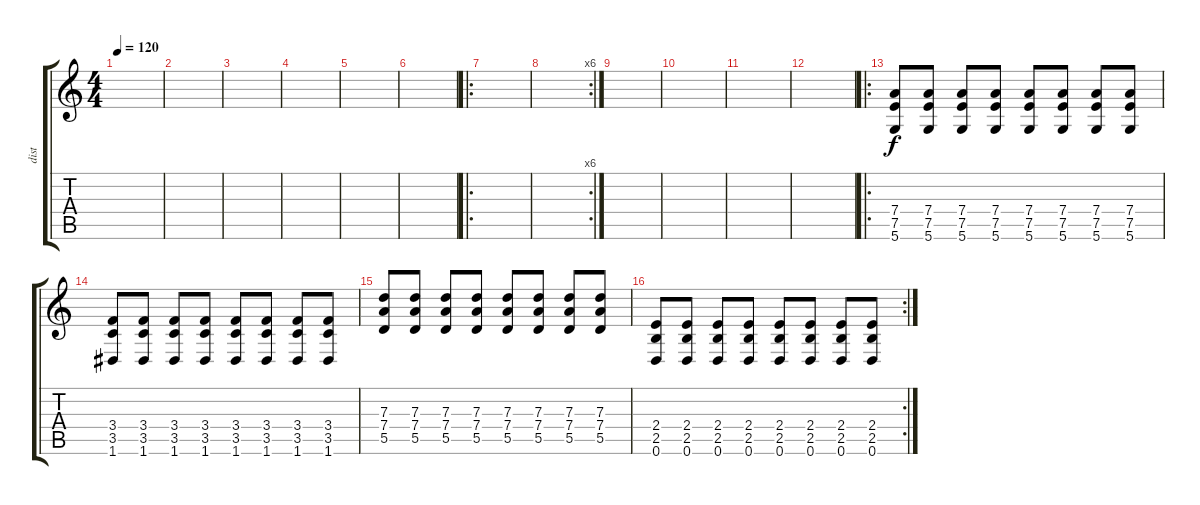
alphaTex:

\track ("dist" "dist") {instrument distortionguitar}
\staff {score tabs}
\tuning (E4 B3 G3 D3 A2 D2) {hide}
\ts (4 4)
\tempo 120
\clef g2
\ks c
|
|
|
|
|
|
\ro
|
\rc 6
|
|
|
|
|
\ro
(7.4 7.5 5.6).8 (7.4 7.5 5.6).8 (7.4 7.5 5.6).8 (7.4 7.5 5.6).8 (7.4 7.5 5.6).8 (7.4 7.5 5.6).8 (7.4 7.5 5.6).8 (7.4 7.5 5.6).8 |
(3.4 3.5 1.6).8 (3.4 3.5 1.6).8 (3.4 3.5 1.6).8 (3.4 3.5 1.6).8 (3.4 3.5 1.6).8 (3.4 3.5 1.6).8 (3.4 3.5 1.6).8 (3.4 3.5 1.6).8 |
(7.3 7.4 5.5).8 (7.3 7.4 5.5).8 (7.3 7.4 5.5).8 (7.3 7.4 5.5).8 (7.3 7.4 5.5).8 (7.3 7.4 5.5).8 (7.3 7.4 5.5).8 (7.3 7.4 5.5).8 |
\rc 2
(2.4 2.5 0.6).8 (2.4 2.5 0.6).8 (2.4 2.5 0.6).8 (2.4 2.5 0.6).8 (2.4 2.5 0.6).8 (2.4 2.5 0.6).8 (2.4 2.5 0.6).8 (2.4 2.5 0.6).8
